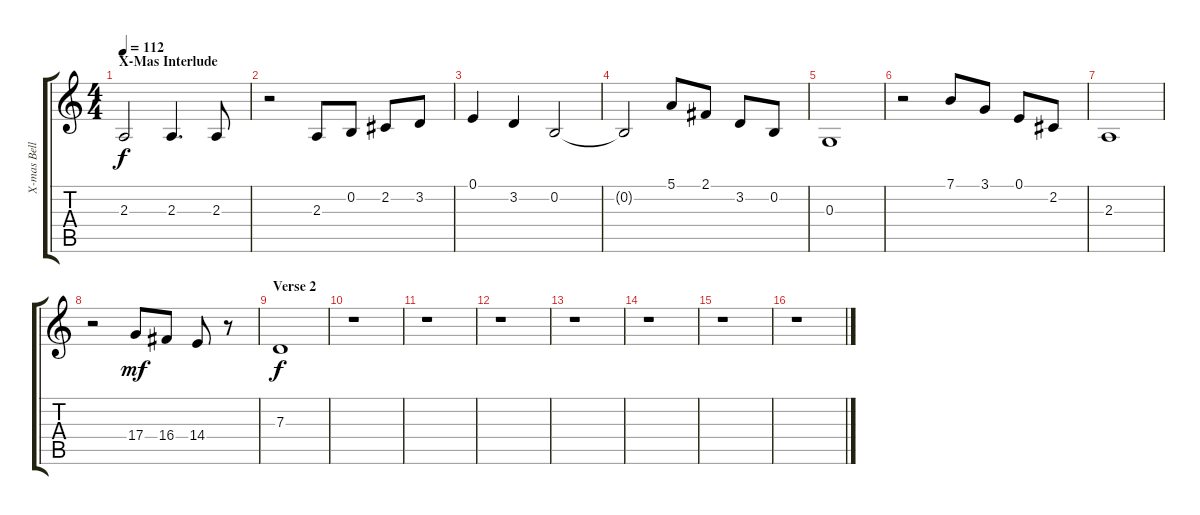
\track ("X-mas Bells" "X-mas Bell") {instrument steeldrums}
\staff {score tabs}
\tuning (E4 B3 G3 D3 A2 E2) {hide}
\ts (4 4)
\section ("" "X-Mas Interlude")
\tempo 112
\clef g2
\ks c
2.3.2{dy f} 2.3.4{d} 2.3.8 |
r.2 2.3.8 0.2.8 2.2.8 3.2.8 |
0.1.4 3.2.4 0.2.2 |
0.2{t}.2 5.1.8 2.1.8 3.2.8 0.2.8 |
0.3.1 |
r.2 7.1.8 3.1.8 0.1.8 2.2.8 |
2.3.1 |
r.2 17.4.8{dy mf} 16.4.8 14.4.8 r.8 |
\section ("" "Verse 2")
7.3.1{dy f} |
r.1 |
r.1 |
r.1 |
r.1 |
r.1 |
r.1 |
r.1
